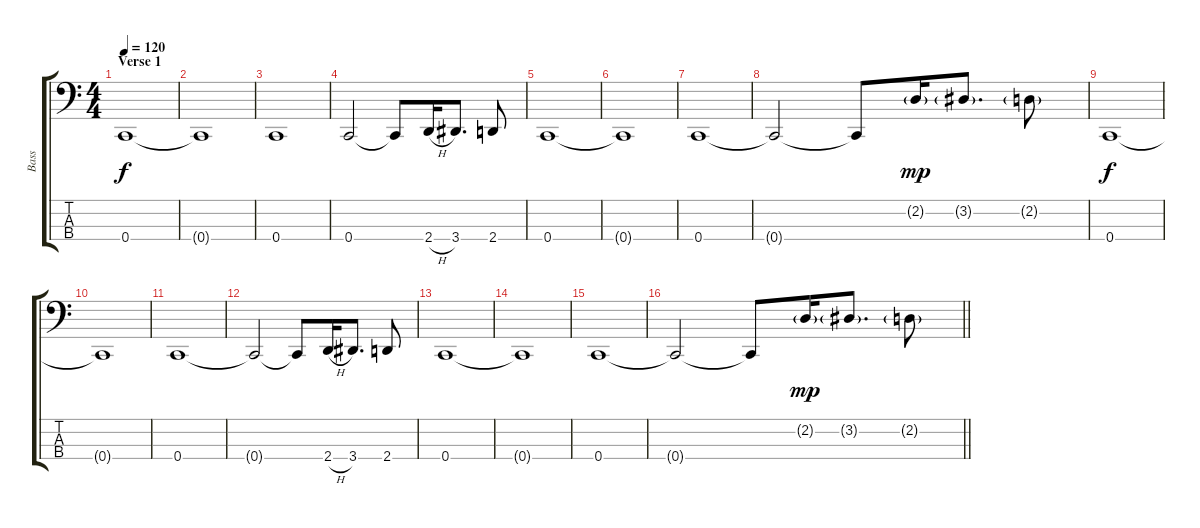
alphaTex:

\track ("Bass" "Bass") {instrument electricbasspick}
\staff {score tabs}
\tuning (F2 C2 G1 C1) {hide}
\ts (4 4)
\section ("" "Verse 1")
\tempo 120
\clef f4
\ks c
0.4.1{dy f} |
0.4{t}.1 |
0.4.1 |
0.4.2 0.4{t}.8 2.4{h}.16 3.4.8{d} 2.4.8 |
0.4.1 |
0.4{t}.1 |
0.4.1 |
0.4{t}.2 0.4{t}.8 2.2{g}.16{dy mp} 3.2{g}.8{d} 2.2{g}.8 |
0.4.1{dy f} |
0.4{t}.1 |
0.4.1 |
0.4{t}.2 0.4{t}.8 2.4{h}.16 3.4.8{d} 2.4.8 |
0.4.1 |
0.4{t}.1 |
0.4.1 |
\barLineRight lightlight
0.4{t}.2 0.4{t}.8 2.2{g}.16{dy mp} 3.2{g}.8{d} 2.2{g}.8
